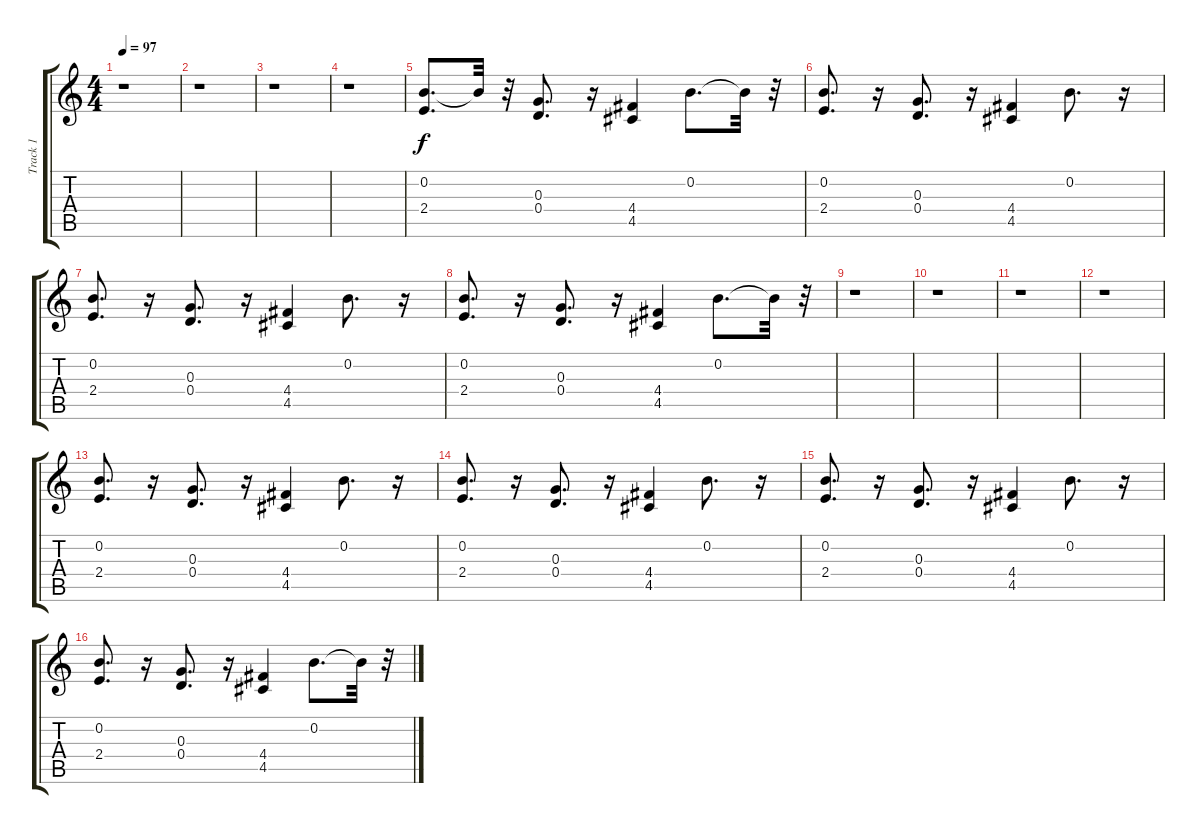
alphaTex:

\track ("Track 1" "Track 1") {instrument overdrivenguitar}
\staff {score tabs}
\tuning (E4 B3 G3 D3 A2 E2) {hide}
\ts (4 4)
\tempo 97
\clef g2
\ks c
r.1{dy f} |
r.1 |
r.1 |
r.1 |
(0.2 2.4).8{d} 0.2{t}.32 r.32 (0.3 0.4).8{d} r.16 (4.4 4.5).4 0.2.8{d} 0.2{t}.32 r.32 |
(0.2 2.4).8{d} r.16 (0.3 0.4).8{d} r.16 (4.4 4.5).4 0.2.8{d} r.16 |
(0.2 2.4).8{d} r.16 (0.3 0.4).8{d} r.16 (4.4 4.5).4 0.2.8{d} r.16 |
(0.2 2.4).8{d} r.16 (0.3 0.4).8{d} r.16 (4.4 4.5).4 0.2.8{d} 0.2{t}.32 r.32 |
r.1 |
r.1 |
r.1 |
r.1 |
(0.2 2.4).8{d} r.16 (0.3 0.4).8{d} r.16 (4.4 4.5).4 0.2.8{d} r.16 |
(0.2 2.4).8{d} r.16 (0.3 0.4).8{d} r.16 (4.4 4.5).4 0.2.8{d} r.16 |
(0.2 2.4).8{d} r.16 (0.3 0.4).8{d} r.16 (4.4 4.5).4 0.2.8{d} r.16 |
(0.2 2.4).8{d} r.16 (0.3 0.4).8{d} r.16 (4.4 4.5).4 0.2.8{d} 0.2{t}.32 r.32
